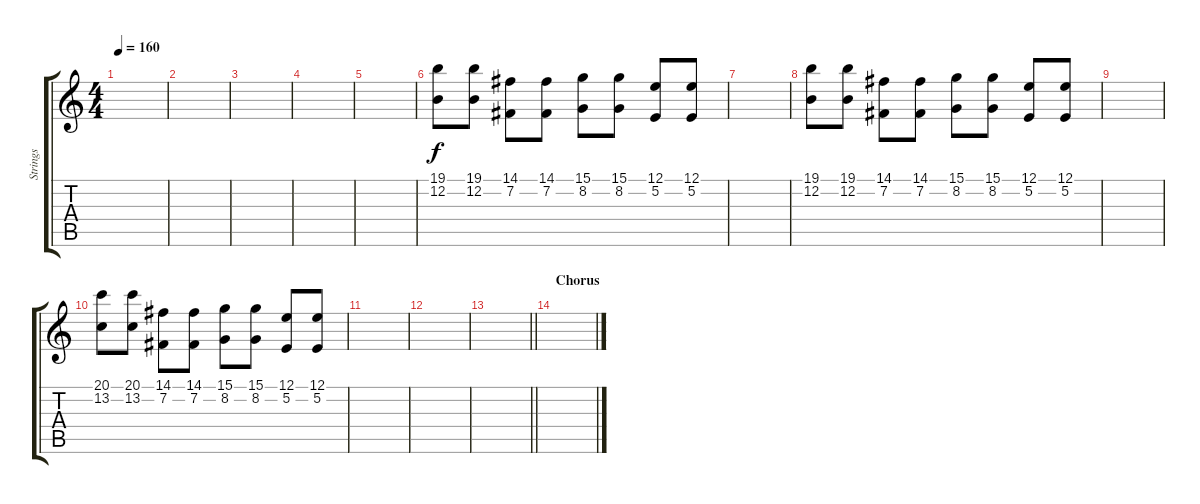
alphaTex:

\track ("Strings" "Strings") {instrument stringensemble1}
\staff {score tabs}
\tuning (E4 B3 G3 D3 A2 E2) {hide}
\ts (4 4)
\tempo 160
\clef g2
\ks c
|
|
|
|
|
(19.1 12.2).8 (19.1 12.2).8 (14.1 7.2).8 (14.1 7.2).8 (15.1 8.2).8 (15.1 8.2).8 (12.1 5.2).8 (12.1 5.2).8 |
|
(19.1 12.2).8 (19.1 12.2).8 (14.1 7.2).8 (14.1 7.2).8 (15.1 8.2).8 (15.1 8.2).8 (12.1 5.2).8 (12.1 5.2).8 |
|
(20.1 13.2).8 (20.1 13.2).8 (14.1 7.2).8 (14.1 7.2).8 (15.1 8.2).8 (15.1 8.2).8 (12.1 5.2).8 (12.1 5.2).8 |
|
|
\barLineRight lightlight
|
\section ("" "Chorus")
